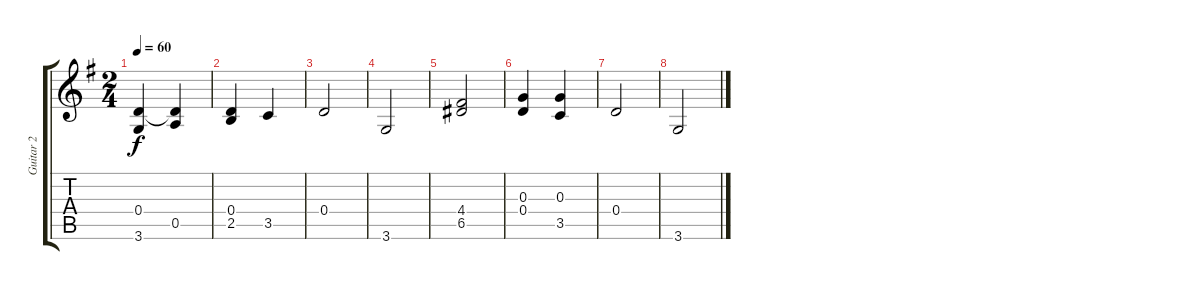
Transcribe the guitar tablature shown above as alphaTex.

\track ("Guitar 2" "Guitar 2") {instrument acousticguitarnylon}
\staff {score tabs}
\tuning (E4 B3 G3 D3 A2 E2) {hide}
\ts (2 4)
\tempo 60
\clef g2
\ks g
(0.4 3.6).4{dy f} (0.4{t} 0.5).4 |
(0.4 2.5).4 3.5.4 |
0.4.2 |
3.6.2 |
(4.4 6.5).2 |
(0.3 0.4).4 (0.3 3.5).4 |
0.4.2 |
3.6.2
